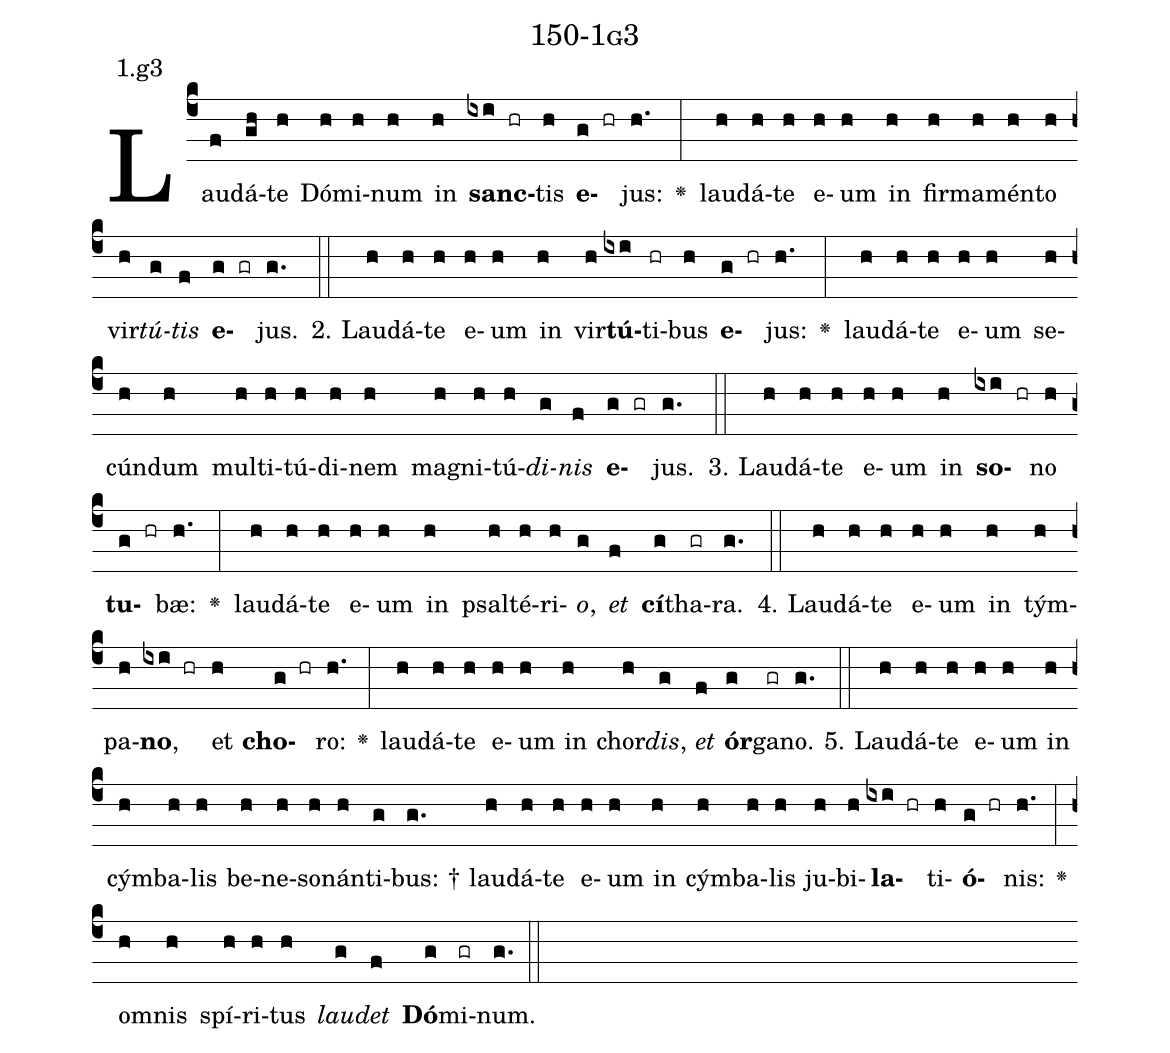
name: 150-1g3;
annotation: 1.g3;
%%
(c4)Lau(f)dá(gh)te(h) Dó(h)mi(h)num(h) in(h) <b>sanc</b>(ixi hr)tis(h) <b>e</b>(g hr)jus:(h.) <v>\greheightstar</v>(:) lau(h)dá(h)te(h) e(h)um(h) in(h) fir(h)ma(h)mén(h)to(h) vir(h)<i>tú</i>(g)<i>tis</i>(f) <b>e</b>(g gr)jus.(g.) (::)
2. Lau(h)dá(h)te(h) e(h)um(h) in(h) vir(h)<b>tú</b>(ixi)ti(hr)bus(h) <b>e</b>(g hr)jus:(h.) <v>\greheightstar</v>(:) lau(h)dá(h)te(h) e(h)um(h) se(h)cún(h)dum(h) mul(h)ti(h)tú(h)di(h)nem(h) ma(h)gni(h)tú(h)<i>di</i>(g)<i>nis</i>(f) <b>e</b>(g gr)jus.(g.) (::)
3. Lau(h)dá(h)te(h) e(h)um(h) in(h) <b>so</b>(ixi hr)no(h) <b>tu</b>(g hr)bæ:(h.) <v>\greheightstar</v>(:) lau(h)dá(h)te(h) e(h)um(h) in(h) psal(h)té(h)ri(h)<i>o</i>,(g) <i>et</i>(f) <b>cí</b>(g)tha(gr)ra.(g.) (::)
4. Lau(h)dá(h)te(h) e(h)um(h) in(h) tým(h)pa(h)<b>no</b>,(ixi hr) et(h) <b>cho</b>(g hr)ro:(h.) <v>\greheightstar</v>(:) lau(h)dá(h)te(h) e(h)um(h) in(h) chor(h)<i>dis</i>,(g) <i>et</i>(f) <b>ór</b>(g)ga(gr)no.(g.) (::)
5. Lau(h)dá(h)te(h) e(h)um(h) in(h) cým(h)ba(h)lis(h) be(h)ne(h)so(h)nán(h)ti(g)bus: †(g.) lau(h)dá(h)te(h) e(h)um(h) in(h) cým(h)ba(h)lis(h) ju(h)bi(h)<b>la</b>(ixi hr)ti(h)<b>ó</b>(g hr)nis:(h.) <v>\greheightstar</v>(:) om(h)nis(h) spí(h)ri(h)tus(h) <i>lau</i>(g)<i>det</i>(f) <b>Dó</b>(g)mi(gr)num.(g.) (::)
